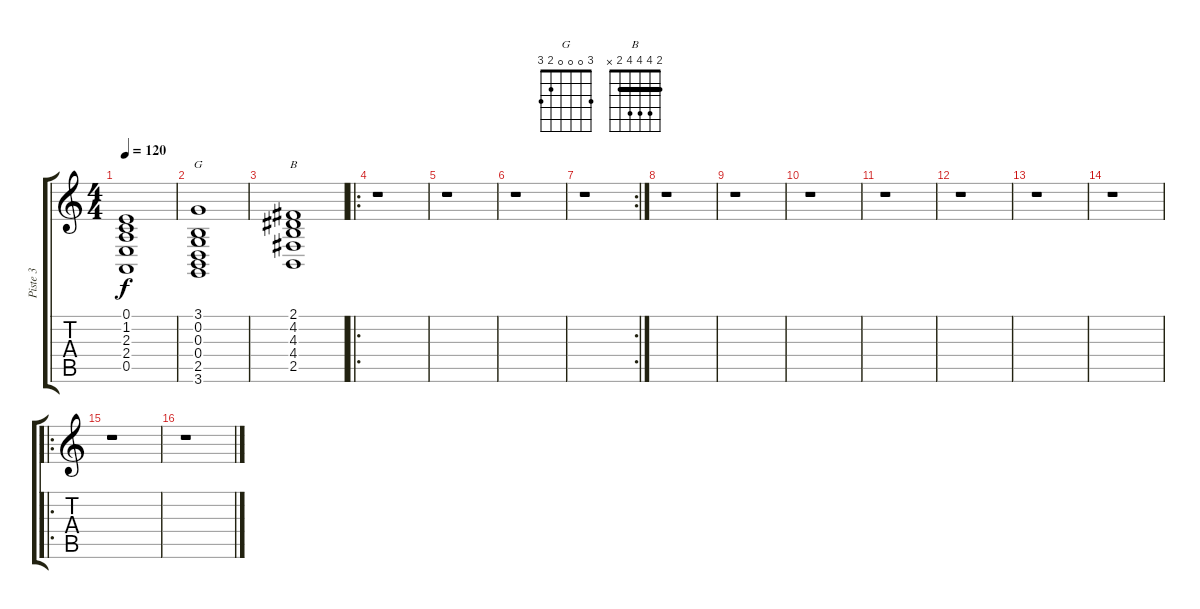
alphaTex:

\track ("Piste 3" "Piste 3") {instrument stringensemble1}
\staff {score tabs}
\tuning (E4 B3 G3 D3 A2 E2) {hide}
\chord ("G" 3 0 0 0 2 3)
\chord ("B" 2 4 4 4 2 x) {barre 2}
\ts (4 4)
\tempo 120
\clef g2
\ks c
(0.1{t} 1.2{t} 2.3{t} 2.4{t} 0.5{t}).1{dy f} |
(3.1 0.2 0.3 0.4 2.5 3.6).1{ch "G"} |
(2.1 4.2 4.3 4.4 2.5).1{ch "B"} |
\ro
r.1 |
r.1 |
r.1 |
\rc 2
r.1 |
r.1 |
r.1 |
r.1 |
r.1 |
r.1 |
r.1 |
r.1 |
\ro
r.1 |
r.1
